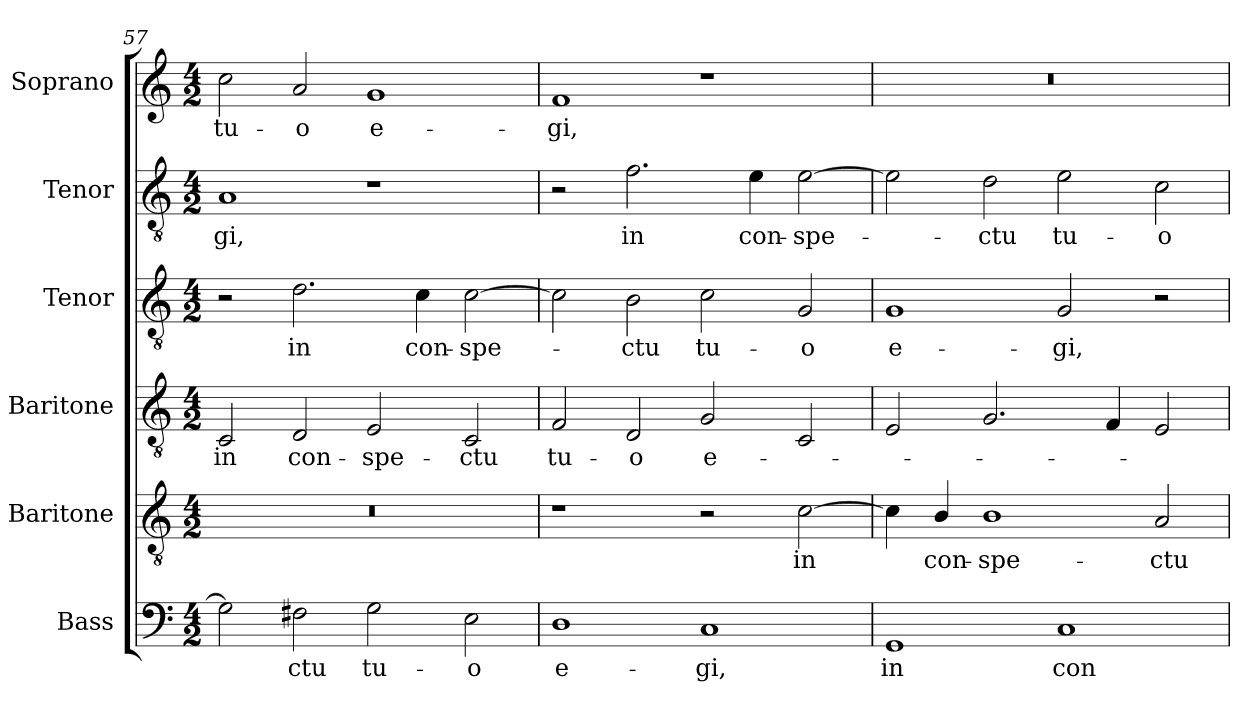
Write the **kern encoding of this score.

**kern	**text	**kern	**text	**kern	**text	**kern	**text	**kern	**text	**kern	**text
*part6	*part6	*part5	*part5	*part4	*part4	*part3	*part3	*part2	*part2	*part1	*part1
*staff6	*staff6	*staff5	*staff5	*staff4	*staff4	*staff3	*staff3	*staff2	*staff2	*staff1	*staff1
*I"Bass	*	*I"Baritone	*	*I"Baritone	*	*I"Tenor	*	*I"Tenor	*	*I"Soprano	*
*I'B.	*	*I'Bar.	*	*I'Bar.	*	*I'T.	*	*I'T.	*	*I'S.	*
*clefF4	*	*clefGv2	*	*clefGv2	*	*clefGv2	*	*clefGv2	*	*clefG2	*
*	*	*ITrd7c12	*	*ITrd7c12	*	*ITrd7c12	*	*ITrd7c12	*	*	*
*k[]	*	*k[]	*	*k[]	*	*k[]	*	*k[]	*	*k[]	*
*C:	*	*C:	*	*C:	*	*C:	*	*C:	*	*C:	*
*M4/2	*	*M4/2	*	*M4/2	*	*M4/2	*	*M4/2	*	*M4/2	*
=57	=57	=57	=57	=57	=57	=57	=57	=57	=57	=57	=57
!	!	!LO:N:vis=1	!	!	!	!	!	!	!	!	!
!	!	!	!	!	!LO:LY:b:color=#000000	!	!	!	!	!	!
!	!	!	!	!	!	!	!	!	!LO:LY:b:color=#000000	!	!
!	!	!	!	!	!	!	!	!	!	!	!LO:LY:b:color=#000000
2Gi\]	.	0r	.	2CCi/	in	2r	.	1AAi	-gi,	2cci\	tu-
!	!LO:LY:b:color=#000000	!	!	!	!	!	!	!	!	!	!
!	!	!	!	!	!LO:LY:b:color=#000000	!	!	!	!	!	!
!	!	!	!	!	!	!	!LO:LY:b:color=#000000	!	!	!	!
!	!	!	!	!	!	!	!	!	!	!	!LO:LY:b:color=#000000
2F#Xi\	-ctu	.	.	2DDi/	con-	2.Di\	in	.	.	2ai/	-o
!	!LO:LY:b:color=#000000	!	!	!	!	!	!	!	!	!	!
!	!	!	!	!	!LO:LY:b:color=#000000	!	!	!	!	!	!
!	!	!	!	!	!	!	!	!	!	!	!LO:LY:b:color=#000000
2Gi\	tu-	.	.	2EEi/	-spe-	.	.	1r	.	1gi	e-
!	!	!	!	!	!	!	!LO:LY:b:color=#000000	!	!	!	!
.	.	.	.	.	.	4Ci\	con-	.	.	.	.
!	!LO:LY:b:color=#000000	!	!	!	!	!	!	!	!	!	!
!	!	!	!	!	!LO:LY:b:color=#000000	!	!	!	!	!	!
!	!	!	!	!	!	!	!LO:LY:b:color=#000000	!	!	!	!
2Ei\	-o	.	.	2CCi/	-ctu	[2Ci\	-spe-	.	.	.	.
=58	=58	=58	=58	=58	=58	=58	=58	=58	=58	=58	=58
!	!LO:LY:b:color=#000000	!	!	!	!	!	!	!	!	!	!
!	!	!	!	!	!LO:LY:b:color=#000000	!	!	!	!	!	!
!	!	!	!	!	!	!	!	!	!	!	!LO:LY:b:color=#000000
1Di	e-	1r	.	2FFi/	tu-	2Ci\]	.	2r	.	1fi	-gi,
!	!	!	!	!	!LO:LY:b:color=#000000	!	!	!	!	!	!
!	!	!	!	!	!	!	!LO:LY:b:color=#000000	!	!	!	!
!	!	!	!	!	!	!	!	!	!LO:LY:b:color=#000000	!	!
.	.	.	.	2DDi/	-o	2BBi\	-ctu	2.Fi\	in	.	.
!	!LO:LY:b:color=#000000	!	!	!	!	!	!	!	!	!	!
!	!	!	!	!	!LO:LY:b:color=#000000	!	!	!	!	!	!
!	!	!	!	!	!	!	!LO:LY:b:color=#000000	!	!	!	!
1Ci	-gi,	2r	.	2GGi/	e-	2Ci\	tu-	.	.	1r	.
!	!	!	!	!	!	!	!	!	!LO:LY:b:color=#000000	!	!
.	.	.	.	.	.	.	.	4Ei\	con-	.	.
!	!	!	!LO:LY:b:color=#000000	!	!	!	!	!	!	!	!
!	!	!	!	!	!	!	!LO:LY:b:color=#000000	!	!	!	!
!	!	!	!	!	!	!	!	!	!LO:LY:b:color=#000000	!	!
.	.	[2Ci\	in	2CCi/	.	2GGi/	-o	[2Ei\	-spe-	.	.
=59	=59	=59	=59	=59	=59	=59	=59	=59	=59	=59	=59
!	!LO:LY:b:color=#000000	!	!	!	!	!	!	!	!	!	!
!	!	!	!	!	!	!	!LO:LY:b:color=#000000	!	!	!LO:N:vis=1	!
1GGi	in	4Ci\]	.	2EEi/	.	1GGi	e-	2Ei\]	.	0r	.
!	!	!	!LO:LY:b:color=#000000	!	!	!	!	!	!	!	!
.	.	4BBi/	con-	.	.	.	.	.	.	.	.
!	!	!	!LO:LY:b:color=#000000	!	!	!	!	!	!	!	!
!	!	!	!	!	!	!	!	!	!LO:LY:b:color=#000000	!	!
.	.	1BBi	-spe-	2.GGi/	.	.	.	2Di\	-ctu	.	.
!	!LO:LY:b:color=#000000	!	!	!	!	!	!	!	!	!	!
!	!	!	!	!	!	!	!LO:LY:b:color=#000000	!	!	!	!
!	!	!	!	!	!	!	!	!	!LO:LY:b:color=#000000	!	!
1Ci	con-	.	.	.	.	2GGi/	-gi,	2Ei\	tu-	.	.
.	.	.	.	4FFi/	.	.	.	.	.	.	.
!	!	!	!LO:LY:b:color=#000000	!	!	!	!	!	!	!	!
!	!	!	!	!	!	!	!	!	!LO:LY:b:color=#000000	!	!
.	.	2AAi/	-ctu	2EEi/	.	2r	.	2Ci\	-o	.	.
=	=	=	=	=	=	=	=	=	=	=	=
*-	*-	*-	*-	*-	*-	*-	*-	*-	*-	*-	*-
